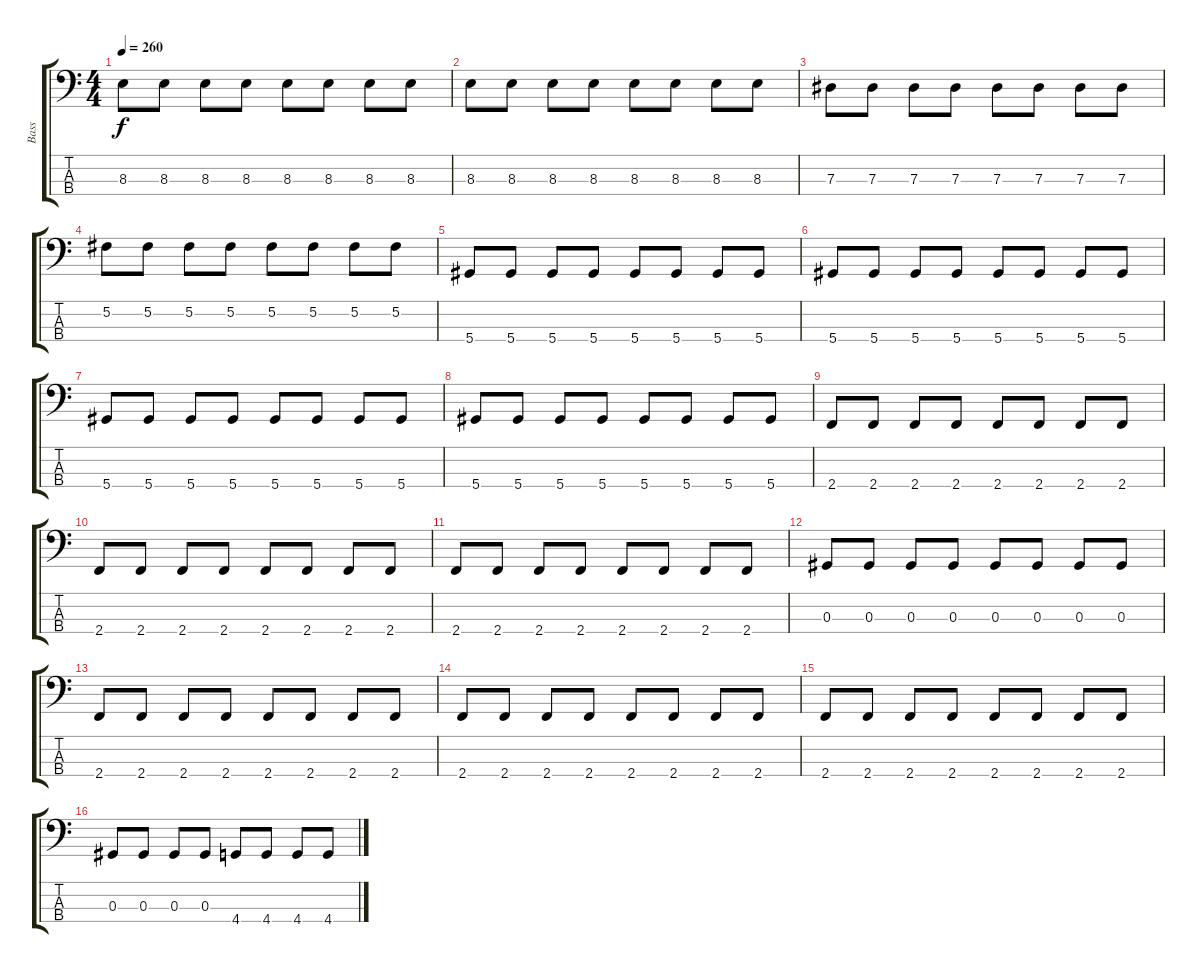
\track ("Bass" "Bass") {instrument electricbasspick}
\staff {score tabs}
\tuning (Gb2 Db2 Ab1 Eb1) {hide}
\ts (4 4)
\tempo 260
\clef f4
\ks c
8.3.8{dy f} 8.3.8 8.3.8 8.3.8 8.3.8 8.3.8 8.3.8 8.3.8 |
8.3.8 8.3.8 8.3.8 8.3.8 8.3.8 8.3.8 8.3.8 8.3.8 |
7.3.8 7.3.8 7.3.8 7.3.8 7.3.8 7.3.8 7.3.8 7.3.8 |
5.2.8 5.2.8 5.2.8 5.2.8 5.2.8 5.2.8 5.2.8 5.2.8 |
5.4.8 5.4.8 5.4.8 5.4.8 5.4.8 5.4.8 5.4.8 5.4.8 |
5.4.8 5.4.8 5.4.8 5.4.8 5.4.8 5.4.8 5.4.8 5.4.8 |
5.4.8 5.4.8 5.4.8 5.4.8 5.4.8 5.4.8 5.4.8 5.4.8 |
5.4.8 5.4.8 5.4.8 5.4.8 5.4.8 5.4.8 5.4.8 5.4.8 |
2.4.8 2.4.8 2.4.8 2.4.8 2.4.8 2.4.8 2.4.8 2.4.8 |
2.4.8 2.4.8 2.4.8 2.4.8 2.4.8 2.4.8 2.4.8 2.4.8 |
2.4.8 2.4.8 2.4.8 2.4.8 2.4.8 2.4.8 2.4.8 2.4.8 |
0.3.8 0.3.8 0.3.8 0.3.8 0.3.8 0.3.8 0.3.8 0.3.8 |
2.4.8 2.4.8 2.4.8 2.4.8 2.4.8 2.4.8 2.4.8 2.4.8 |
2.4.8 2.4.8 2.4.8 2.4.8 2.4.8 2.4.8 2.4.8 2.4.8 |
2.4.8 2.4.8 2.4.8 2.4.8 2.4.8 2.4.8 2.4.8 2.4.8 |
0.3.8 0.3.8 0.3.8 0.3.8 4.4.8 4.4.8 4.4.8 4.4.8
